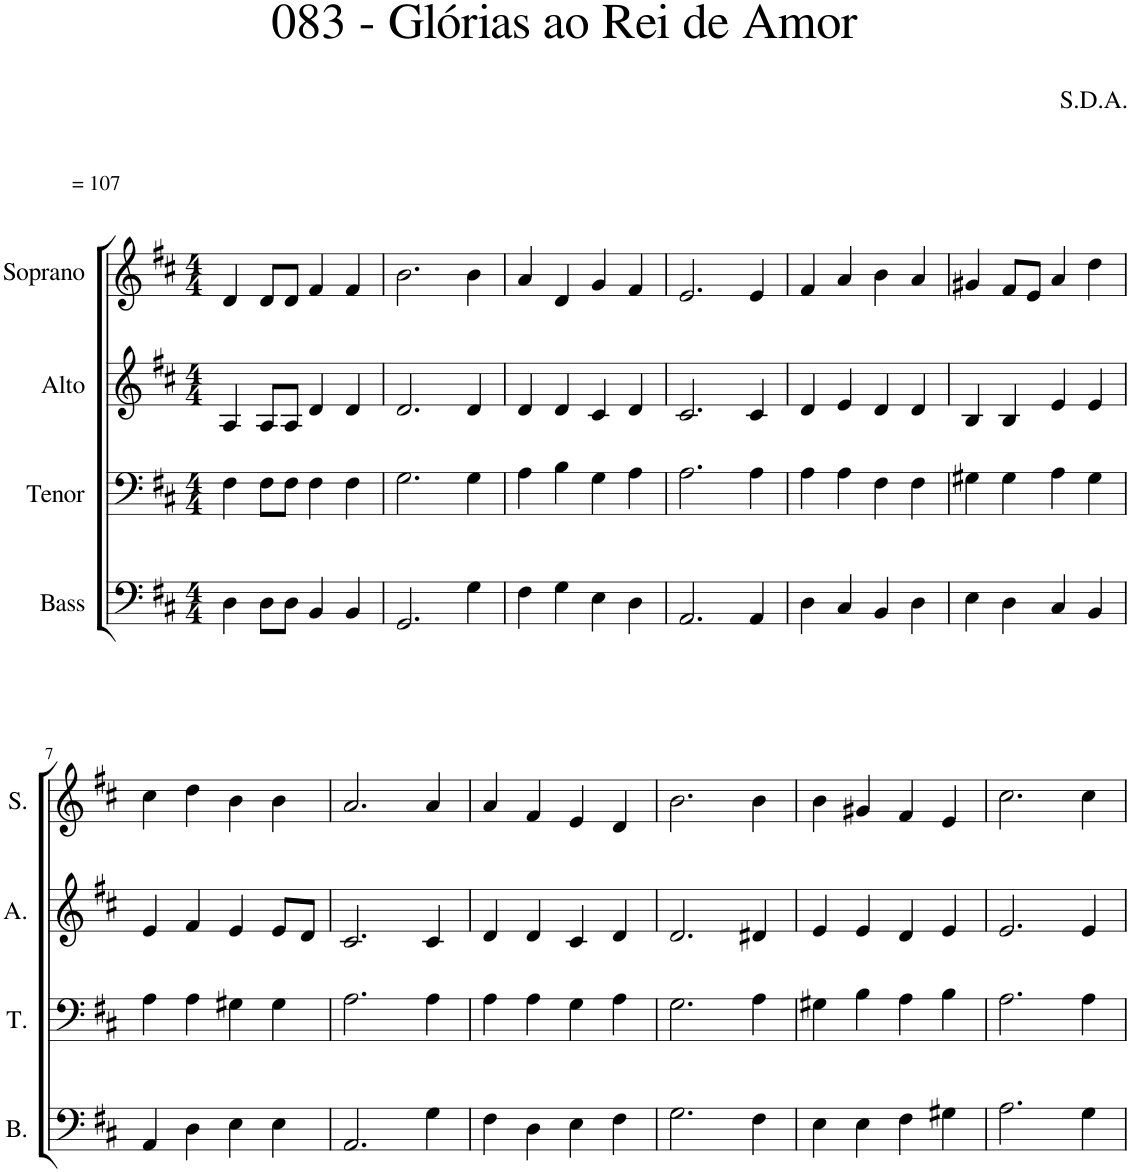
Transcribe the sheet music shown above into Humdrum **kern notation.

**kern	**kern	**kern	**kern
*part4	*part3	*part2	*part1
*staff4	*staff3	*staff2	*staff1
*I"Bass	*I"Tenor	*I"Alto	*I"Soprano
*I'B.	*I'T.	*I'A.	*I'S.
*clefF4	*clefF4	*clefG2	*clefG2
*k[f#c#]	*k[f#c#]	*k[f#c#]	*k[f#c#]
*M4/4	*M4/4	*M4/4	*M4/4
=1	=1	=1	=1
!	!	!	!LO:TX:a:t== 107
4D\	4F#\	4A/	4d/
8D\L	8F#\L	8A/L	8d/L
8D\J	8F#\J	8A/J	8d/J
4BB/	4F#\	4d/	4f#/
4BB/	4F#\	4d/	4f#/
=2	=2	=2	=2
2.GG/	2.G\	2.d/	2.b\
4G\	4G\	4d/	4b\
=3	=3	=3	=3
4F#\	4A\	4d/	4a/
4G\	4B\	4d/	4d/
4E\	4G\	4c#/	4g/
4D\	4A\	4d/	4f#/
=4	=4	=4	=4
2.AA/	2.A\	2.c#/	2.e/
4AA/	4A\	4c#/	4e/
=5	=5	=5	=5
4D\	4A\	4d/	4f#/
4C#/	4A\	4e/	4a/
4BB/	4F#\	4d/	4b\
4D\	4F#\	4d/	4a/
=6	=6	=6	=6
4E\	4G#X\	4B/	4g#X/
4D\	4G#\	4B/	8f#/L
.	.	.	8e/J
4C#/	4A\	4e/	4a/
4BB/	4G#\	4e/	4dd\
!!LO:LB:g=z
=7	=7	=7	=7
4AA/	4A\	4e/	4cc#\
4D\	4A\	4f#/	4dd\
4E\	4G#X\	4e/	4b\
4E\	4G#\	8e/L	4b\
.	.	8d/J	.
=8	=8	=8	=8
2.AA/	2.A\	2.c#/	2.a/
4G\	4A\	4c#/	4a/
=9	=9	=9	=9
4F#\	4A\	4d/	4a/
4D\	4A\	4d/	4f#/
4E\	4G\	4c#/	4e/
4F#\	4A\	4d/	4d/
=10	=10	=10	=10
2.G\	2.G\	2.d/	2.b\
4F#\	4A\	4d#X/	4b\
=11	=11	=11	=11
4E\	4G#X\	4e/	4b\
4E\	4B\	4e/	4g#X/
4F#\	4A\	4d/	4f#/
4G#X\	4B\	4e/	4e/
=12	=12	=12	=12
2.A\	2.A\	2.e/	2.cc#\
4G\	4A\	4e/	4cc#\
=	=	=	=
*-	*-	*-	*-
